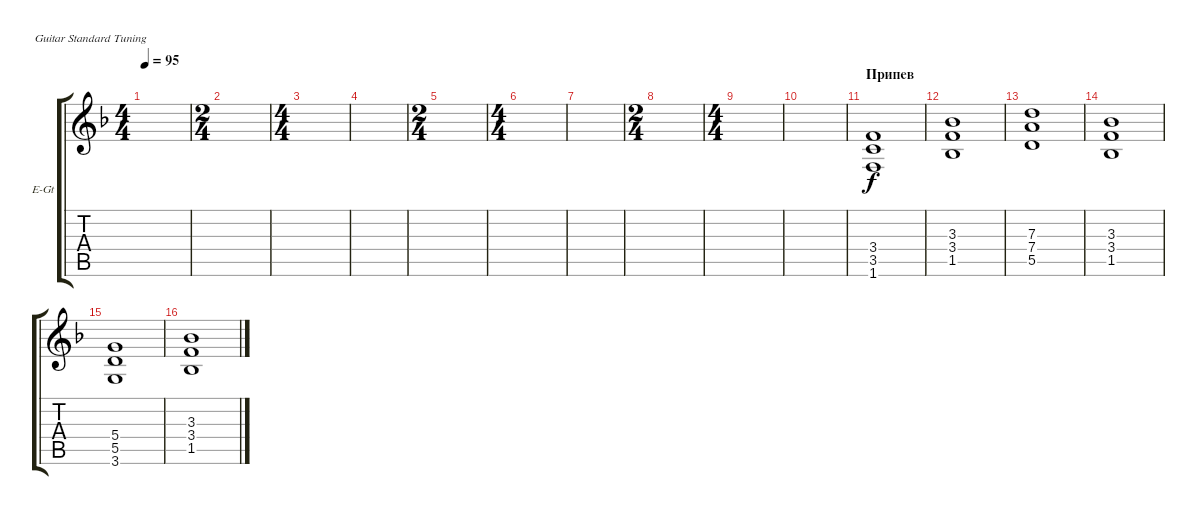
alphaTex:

\defaultSystemsLayout 4
\bracketExtendMode groupsimilarinstruments
\firstSystemTrackNameOrientation horizontal
\otherSystemsTrackNameOrientation horizontal
\track ("Electric Guitar" "E-Gt") {instrument distortionguitar}
\staff {score tabs}
\tuning (E4 B3 G3 D3 A2 E2)
\ts (4 4)
\tempo 95
\clef g2
\scale
0.193651
\ks f
|
\ts (2 4)
\scale
0.403175 |
\ts (4 4)
\scale
0.403175 |
\scale
0.193651 |
\ts (2 4)
\scale
0.403175 |
\ts (4 4)
\scale
0.403175 |
\scale
0.193651 |
\ts (2 4)
\scale
0.403175 |
\ts (4 4)
\scale
0.403175 |
\scale
0.193651 |
\section ("" "Припев")
\scale
0.333333 (1.6 3.5 3.4).1 |
\scale
0.333333 (1.5 3.4 3.3).1 |
\scale
0.333333 (5.5 7.4 7.3).1 |
\scale
0.333333 (1.5 3.4 3.3).1 |
\scale
0.333333 (3.6 5.5 5.4).1 |
\scale
0.333333 (1.5 3.4 3.3).1
